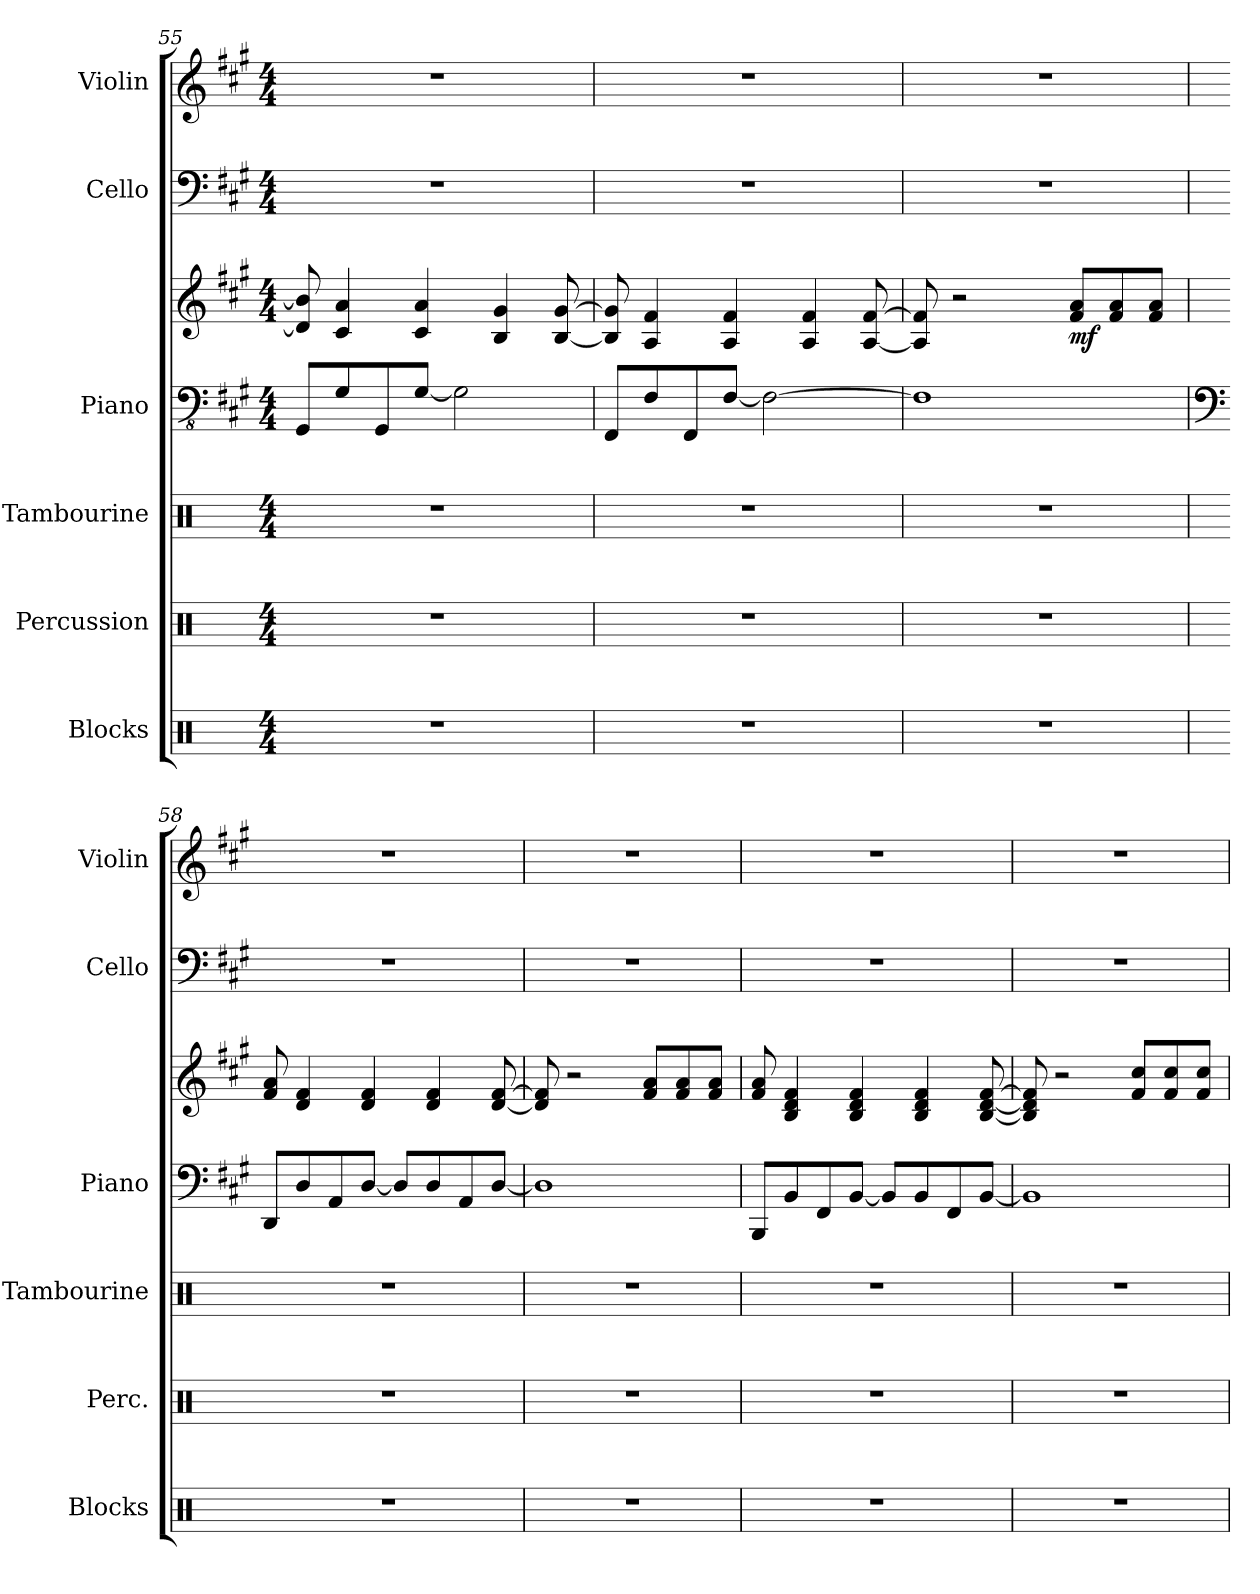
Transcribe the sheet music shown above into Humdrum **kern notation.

**kern	**kern	**kern	**kern	**kern	**dynam	**kern	**kern
*part6	*part5	*part4	*part3	*part3	*part3	*part2	*part1
*staff7	*staff6	*staff5	*staff4	*staff3	*staff3/4	*staff2	*staff1
*I"Blocks	*I"Percussion	*I"Tambourine	*I"Piano	*	*	*I"Cello	*I"Violin
*I'Blocks	*I'Perc.	*I'Tambourine	*I'Piano	*	*	*I'Cello	*I'Violin
*clefX	*clefX	*clefX	*clefFv4	*clefG2	*	*clefF4	*clefG2
*k[]	*k[]	*k[]	*k[f#c#g#]	*k[f#c#g#]	*	*k[f#c#g#]	*k[f#c#g#]
*M4/4	*M4/4	*M4/4	*M4/4	*M4/4	*	*M4/4	*M4/4
=55	=55	=55	=55	=55	=55	=55	=55
1r	1r	1r	8GGG#/L	8d/] 8b/]	.	1r	1r
.	.	.	8GG#/	4c#/ 4a/	.	.	.
.	.	.	8GGG#/	.	.	.	.
.	.	.	[8GG#/J	4c#/ 4a/	.	.	.
.	.	.	2GG#\]	.	.	.	.
.	.	.	.	4B/ 4g#/	.	.	.
.	.	.	.	[8B/ [8g#/	.	.	.
=56	=56	=56	=56	=56	=56	=56	=56
1r	1r	1r	8FFF#/L	8B/] 8g#/]	.	1r	1r
.	.	.	8FF#/	4A/ 4f#/	.	.	.
.	.	.	8FFF#/	.	.	.	.
.	.	.	[8FF#/J	4A/ 4f#/	.	.	.
.	.	.	2FF#\_	.	.	.	.
.	.	.	.	4A/ 4f#/	.	.	.
.	.	.	.	[8A/ [8f#/	.	.	.
=57	=57	=57	=57	=57	=57	=57	=57
*	*	*	*	*	*	*	*^
1r	1r	1r	1FF#]	8A/] 8f#/]	.	1r	1r	2ryy
.	.	.	.	2r	.	.	.	.
.	.	.	.	.	.	.	.	8ryy
*	*	*	*	*	*	*	*MM125	*
!	!	!	!	!	!LO:DY:b	!	!	!
.	.	.	.	8f#/ 8a/L	mf	.	.	4.ryy
.	.	.	.	8f#/ 8a/	.	.	.	.
.	.	.	.	8f#/ 8a/J	.	.	.	.
*	*	*	*	*	*	*	*v	*v
!!LO:LB:g=z
=58	=58	=58	=58	=58	=58	=58	=58
*	*	*	*clefF4	*	*	*	*
1r	1r	1r	8DD/L	8f#/ 8a/	.	1r	1r
.	.	.	8D/	4d/ 4f#/	.	.	.
.	.	.	8AA/	.	.	.	.
.	.	.	[8D/J	4d/ 4f#/	.	.	.
.	.	.	8D/L]	.	.	.	.
.	.	.	8D/	4d/ 4f#/	.	.	.
.	.	.	8AA/	.	.	.	.
.	.	.	[8D/J	[8d/ [8f#/	.	.	.
=59	=59	=59	=59	=59	=59	=59	=59
1r	1r	1r	1D]	8d/] 8f#/]	.	1r	1r
.	.	.	.	2r	.	.	.
.	.	.	.	8f#/ 8a/L	.	.	.
.	.	.	.	8f#/ 8a/	.	.	.
.	.	.	.	8f#/ 8a/J	.	.	.
=60	=60	=60	=60	=60	=60	=60	=60
1r	1r	1r	8BBB/L	8f#/ 8a/	.	1r	1r
.	.	.	8BB/	4B/ 4d/ 4f#/	.	.	.
.	.	.	8FF#/	.	.	.	.
.	.	.	[8BB/J	4B/ 4d/ 4f#/	.	.	.
.	.	.	8BB/L]	.	.	.	.
.	.	.	8BB/	4B/ 4d/ 4f#/	.	.	.
.	.	.	8FF#/	.	.	.	.
.	.	.	[8BB/J	[8B/ [8d/ [8f#/	.	.	.
=61	=61	=61	=61	=61	=61	=61	=61
1r	1r	1r	1BB]	8B/] 8d/] 8f#/]	.	1r	1r
.	.	.	.	2r	.	.	.
.	.	.	.	8f#/ 8cc#/L	.	.	.
.	.	.	.	8f#/ 8cc#/	.	.	.
.	.	.	.	8f#/ 8cc#/J	.	.	.
=	=	=	=	=	=	=	=
*-	*-	*-	*-	*-	*-	*-	*-
